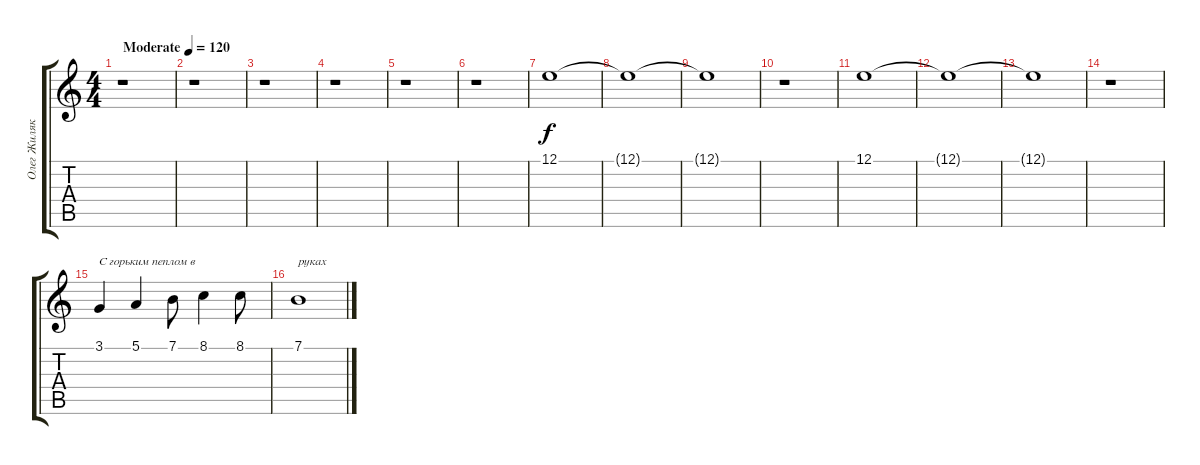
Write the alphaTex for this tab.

\track ("Олег Жиляков" "Олег Жиляк") {instrument stringensemble1}
\staff {score tabs}
\tuning (E4 B3 G3 D3 A2 E2) {hide}
\ts (4 4)
\tempo (120 "Moderate")
\clef g2
\ks c
r.1{dy f instrument stringensemble1} |
r.1 |
r.1 |
r.1 |
r.1 |
r.1 |
12.1.1 |
12.1{t}.1 |
12.1{t}.1 |
r.1 |
12.1.1 |
12.1{t}.1 |
12.1{t}.1 |
r.1 |
3.1.4{txt "С горьким пеплом в"} 5.1.4 7.1.8 8.1.4 8.1.8 |
7.1.1{txt "руках"}
